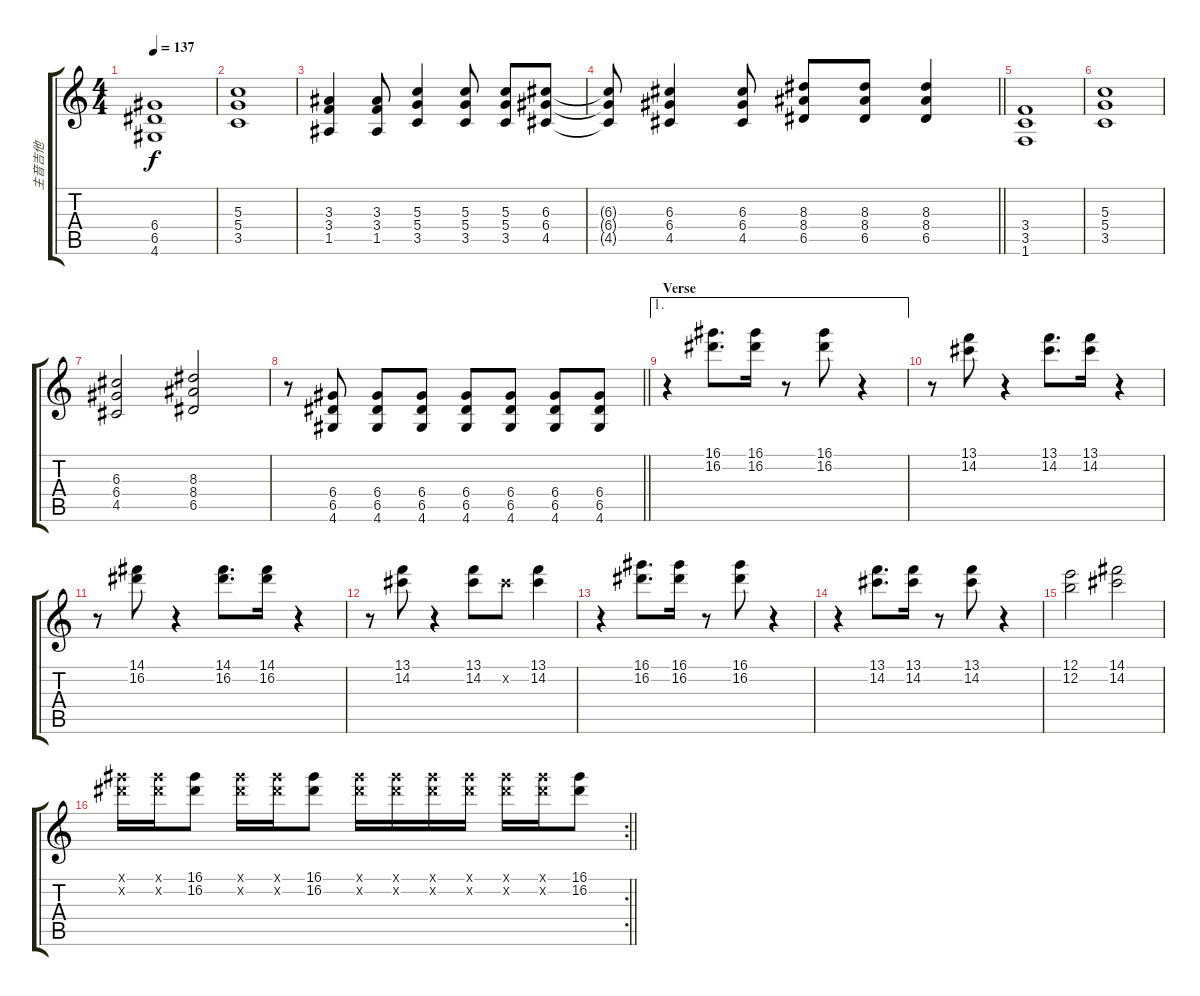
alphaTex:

\track ("主音吉他" "主音吉他") {instrument overdrivenguitar}
\staff {score tabs}
\tuning (E4 B3 G3 D3 A2 E2) {hide}
\ts (4 4)
\tempo 137
\clef g2
\ks c
(6.4 6.5 4.6).1{dy f} |
(5.3 5.4 3.5).1 |
(3.3 3.4 1.5).4 (3.3 3.4 1.5).8 (5.3 5.4 3.5).4 (5.3 5.4 3.5).8 (5.3 5.4 3.5).8 (6.3 6.4 4.5).8 |
\barLineRight lightlight
(6.3{t} 6.4{t} 4.5{t}).8 (6.3 6.4 4.5).4 (6.3 6.4 4.5).8 (8.3 8.4 6.5).8 (8.3 8.4 6.5).8 (8.3 8.4 6.5).4 |
(3.4 3.5 1.6).1 |
(5.3 5.4 3.5).1 |
(6.3 6.4 4.5).2 (8.3 8.4 6.5).2 |
\barLineRight lightlight
r.8 (6.4 6.5 4.6).8 (6.4 6.5 4.6).8 (6.4 6.5 4.6).8 (6.4 6.5 4.6).8 (6.4 6.5 4.6).8 (6.4 6.5 4.6).8 (6.4 6.5 4.6).8 |
\ae 1
\section ("" "Verse")
r.4 (16.1 16.2).8{d} (16.1 16.2).16 r.8 (16.1 16.2).8 r.4 |
r.8 (13.1 14.2).8 r.4 (13.1 14.2).8{d} (13.1 14.2).16 r.4 |
r.8 (14.1 16.2).8 r.4 (14.1 16.2).8{d} (14.1 16.2).16 r.4 |
r.8 (13.1 14.2).8 r.4 (13.1 14.2).8 14.2{x}.8 (13.1 14.2).4 |
r.4 (16.1 16.2).8{d} (16.1 16.2).16 r.8 (16.1 16.2).8 r.4 |
r.4 (13.1 14.2).8{d} (13.1 14.2).16 r.8 (13.1 14.2).8 r.4 |
(12.1 12.2).2 (14.1 14.2).2 |
\rc 2
\barLineRight lightlight
(16.1{x} 16.2{x}).16 (16.1{x} 16.2{x}).16 (16.1 16.2).8 (16.1{x} 16.2{x}).16 (16.1{x} 16.2{x}).16 (16.1 16.2).8 (16.1{x} 16.2{x}).16 (16.1{x} 16.2{x}).16 (16.1{x} 16.2{x}).16 (16.1{x} 16.2{x}).16 (16.1{x} 16.2{x}).16 (16.1{x} 16.2{x}).16 (16.1 16.2).8
